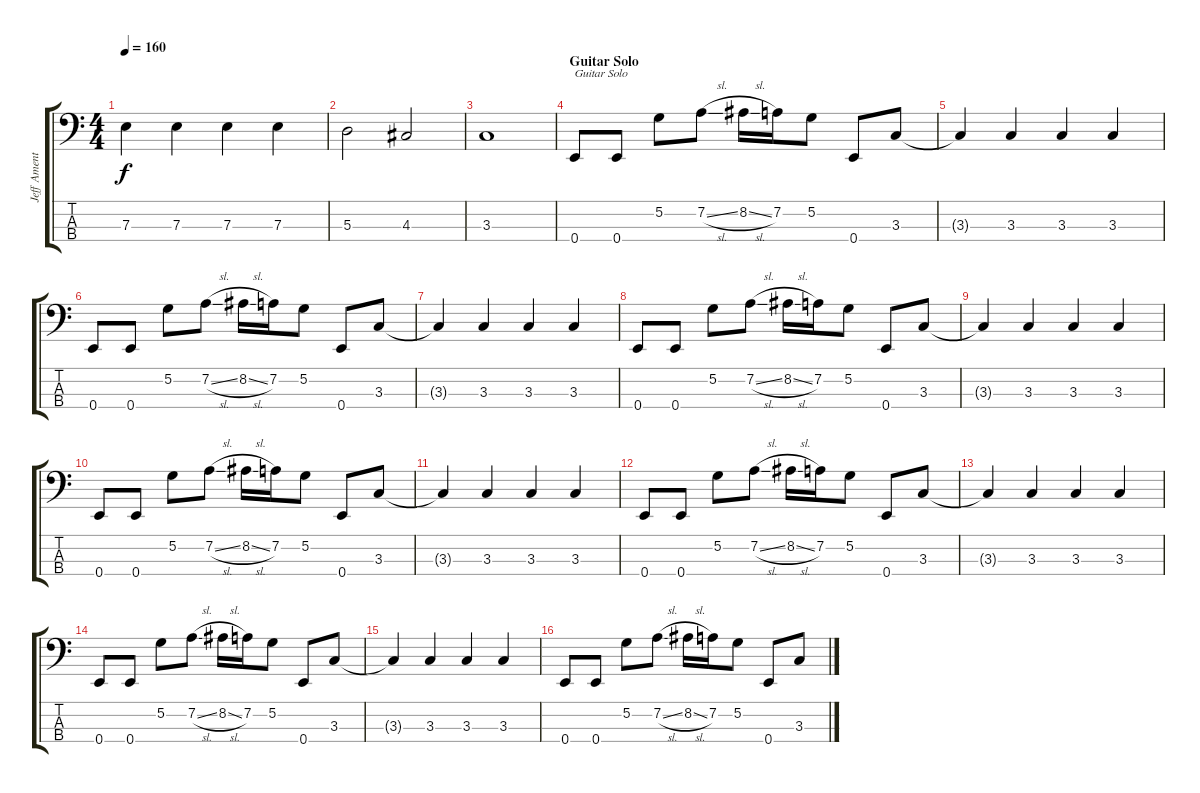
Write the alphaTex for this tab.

\track ("Jeff Ament" "Jeff Ament") {instrument fretlessbass}
\staff {score tabs}
\tuning (G2 D2 A1 E1) {hide}
\ts (4 4)
\tempo 160
\clef f4
\ks c
7.3.4{dy f} 7.3.4 7.3.4 7.3.4 |
5.3.2 4.3.2 |
3.3.1 |
\section ("" "Guitar Solo")
0.4.8{txt "Guitar Solo"} 0.4.8 5.2.8 7.2{sl}.8 8.2{sl}.16 7.2.16 5.2.8 0.4.8 3.3.8 |
3.3{t}.4 3.3.4 3.3.4 3.3.4 |
0.4.8 0.4.8 5.2.8 7.2{sl}.8 8.2{sl}.16 7.2.16 5.2.8 0.4.8 3.3.8 |
3.3{t}.4 3.3.4 3.3.4 3.3.4 |
0.4.8 0.4.8 5.2.8 7.2{sl}.8 8.2{sl}.16 7.2.16 5.2.8 0.4.8 3.3.8 |
3.3{t}.4 3.3.4 3.3.4 3.3.4 |
0.4.8 0.4.8 5.2.8 7.2{sl}.8 8.2{sl}.16 7.2.16 5.2.8 0.4.8 3.3.8 |
3.3{t}.4 3.3.4 3.3.4 3.3.4 |
0.4.8 0.4.8 5.2.8 7.2{sl}.8 8.2{sl}.16 7.2.16 5.2.8 0.4.8 3.3.8 |
3.3{t}.4 3.3.4 3.3.4 3.3.4 |
0.4.8 0.4.8 5.2.8 7.2{sl}.8 8.2{sl}.16 7.2.16 5.2.8 0.4.8 3.3.8 |
3.3{t}.4 3.3.4 3.3.4 3.3.4 |
0.4.8 0.4.8 5.2.8 7.2{sl}.8 8.2{sl}.16 7.2.16 5.2.8 0.4.8 3.3.8
